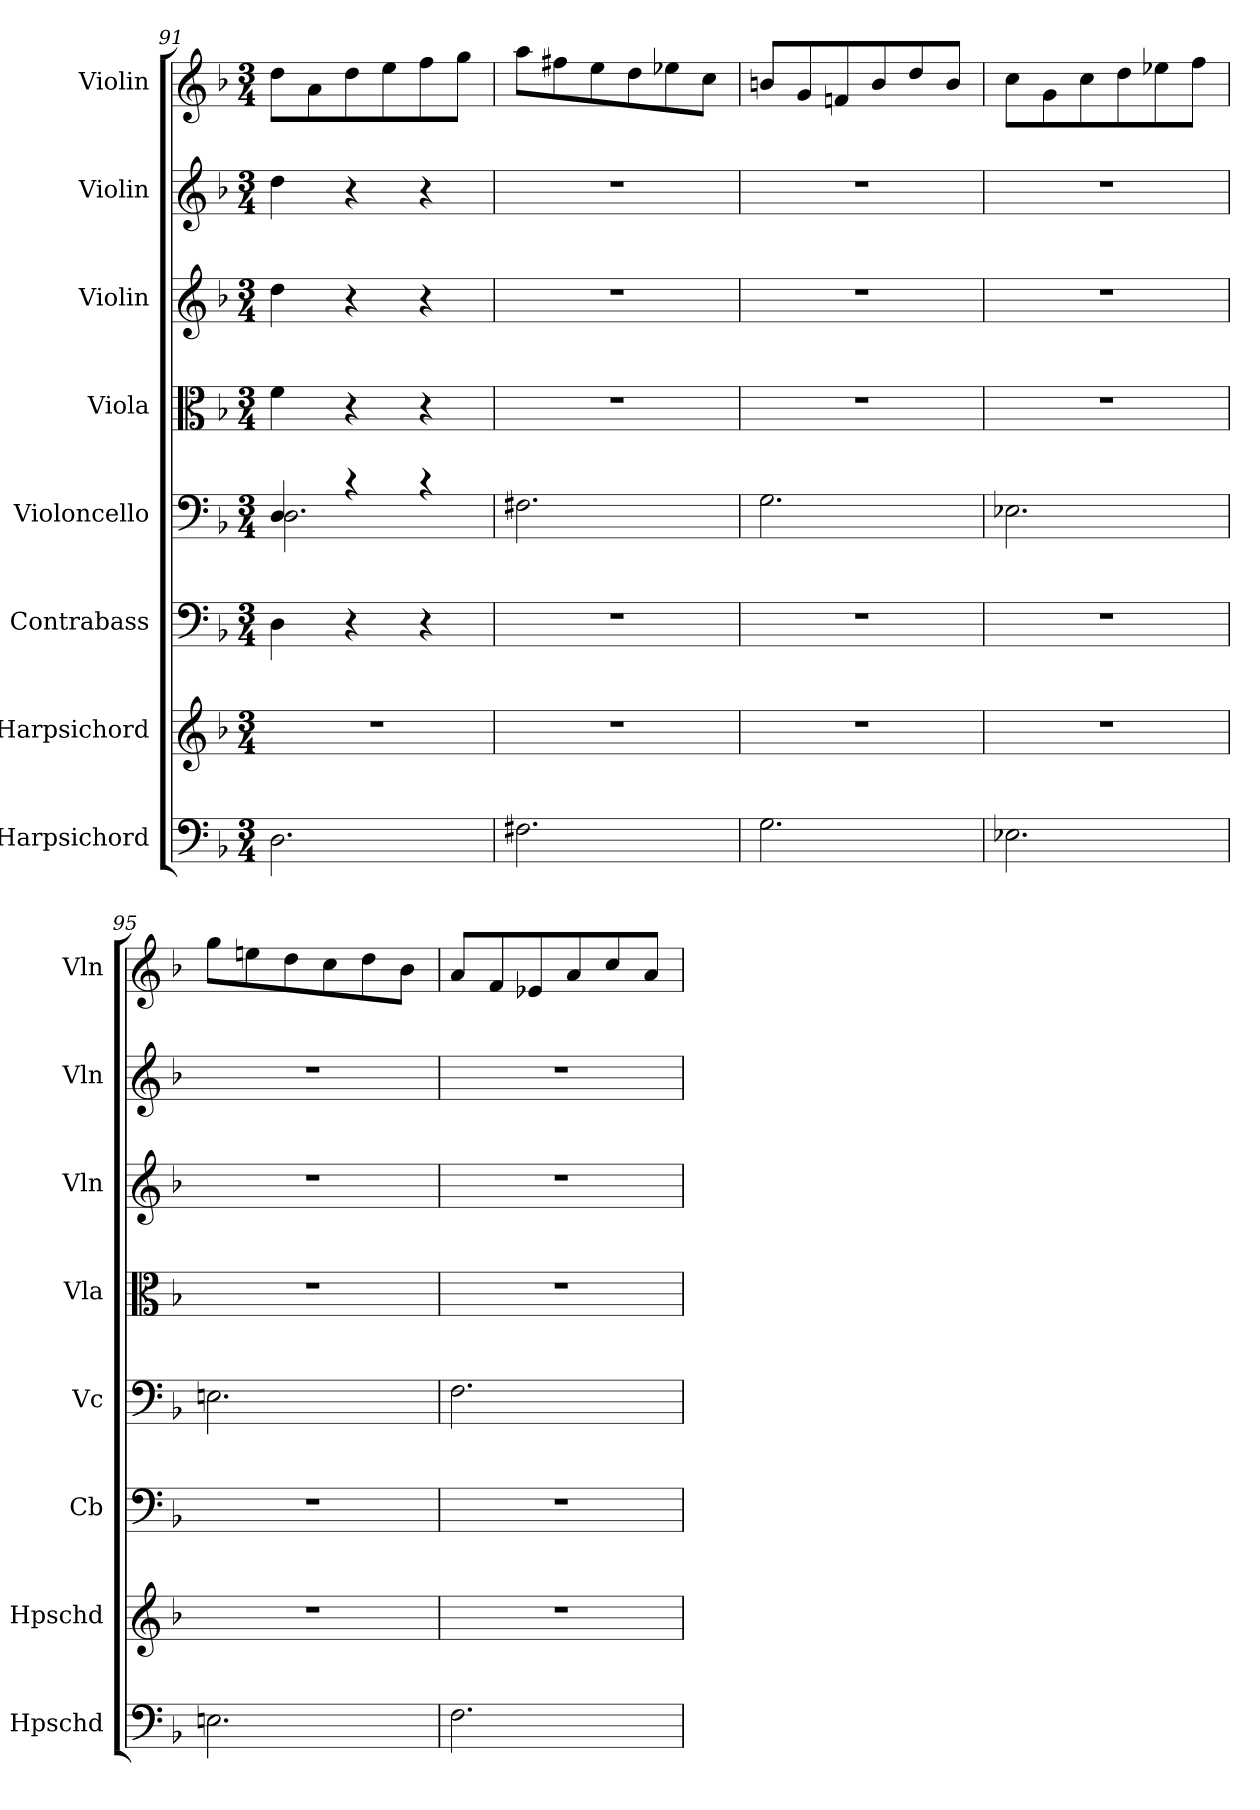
**kern	**kern	**kern	**kern	**kern	**kern	**kern	**kern
*part8	*part7	*part6	*part5	*part4	*part3	*part2	*part1
*staff8	*staff7	*staff6	*staff5	*staff4	*staff3	*staff2	*staff1
*I"Harpsichord	*I"Harpsichord	*I"Contrabass	*I"Violoncello	*I"Viola	*I"Violin	*I"Violin	*I"Violin
*I'Hpschd	*I'Hpschd	*I'Cb	*I'Vc	*I'Vla	*I'Vln	*I'Vln	*I'Vln
*clefF4	*clefG2	*clefF4	*clefF4	*clefC3	*clefG2	*clefG2	*clefG2
*k[b-]	*k[b-]	*k[b-]	*k[b-]	*k[b-]	*k[b-]	*k[b-]	*k[b-]
*M3/4	*M3/4	*M3/4	*M3/4	*M3/4	*M3/4	*M3/4	*M3/4
=91	=91	=91	=91	=91	=91	=91	=91
*	*	*	*^	*	*	*	*
2.D\	2.r	4D\	4D/	2.D\	4f\	4dd\	4dd\	8dd\L
.	.	.	.	.	.	.	.	8a\
.	.	4r	4r	.	4r	4r	4r	8dd\
.	.	.	.	.	.	.	.	8ee\
.	.	4r	4r	.	4r	4r	4r	8ff\
.	.	.	.	.	.	.	.	8gg\J
*	*	*	*v	*v	*	*	*	*
=92	=92	=92	=92	=92	=92	=92	=92
2.F#X\	2.r	2.r	2.F#X\	2.r	2.r	2.r	8aa\L
.	.	.	.	.	.	.	8ff#X\
.	.	.	.	.	.	.	8ee\
.	.	.	.	.	.	.	8dd\
.	.	.	.	.	.	.	8ee-X\
.	.	.	.	.	.	.	8cc\J
=93	=93	=93	=93	=93	=93	=93	=93
2.G\	2.r	2.r	2.G\	2.r	2.r	2.r	8bn/L
.	.	.	.	.	.	.	8g/
.	.	.	.	.	.	.	8fn/
.	.	.	.	.	.	.	8b/
.	.	.	.	.	.	.	8dd/
.	.	.	.	.	.	.	8b/J
=94	=94	=94	=94	=94	=94	=94	=94
2.E-X\	2.r	2.r	2.E-X\	2.r	2.r	2.r	8cc\L
.	.	.	.	.	.	.	8g\
.	.	.	.	.	.	.	8cc\
.	.	.	.	.	.	.	8dd\
.	.	.	.	.	.	.	8ee-X\
.	.	.	.	.	.	.	8ff\J
=95	=95	=95	=95	=95	=95	=95	=95
2.En\	2.r	2.r	2.En\	2.r	2.r	2.r	8gg\L
.	.	.	.	.	.	.	8een\
.	.	.	.	.	.	.	8dd\
.	.	.	.	.	.	.	8cc\
.	.	.	.	.	.	.	8dd\
.	.	.	.	.	.	.	8b-\J
=96	=96	=96	=96	=96	=96	=96	=96
2.F\	2.r	2.r	2.F\	2.r	2.r	2.r	8a/L
.	.	.	.	.	.	.	8f/
.	.	.	.	.	.	.	8e-X/
.	.	.	.	.	.	.	8a/
.	.	.	.	.	.	.	8cc/
.	.	.	.	.	.	.	8a/J
=	=	=	=	=	=	=	=
*-	*-	*-	*-	*-	*-	*-	*-
